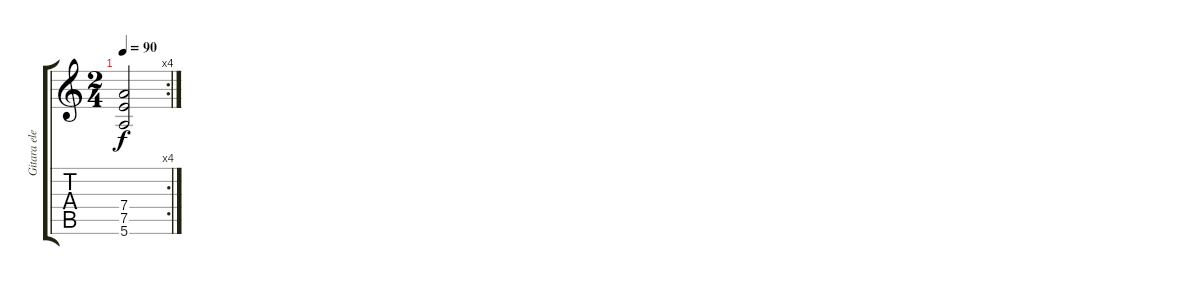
\track ("Gitara elektryczna w/overdrive" "Gitara ele") {instrument overdrivenguitar}
\staff {score tabs}
\tuning (E4 B3 G3 D3 A2 E2) {hide}
\rc 4
\ts (2 4)
\tempo 90
\clef g2
\ks c
(7.4{t} 7.5{t} 5.6{t}).2{dy f}
